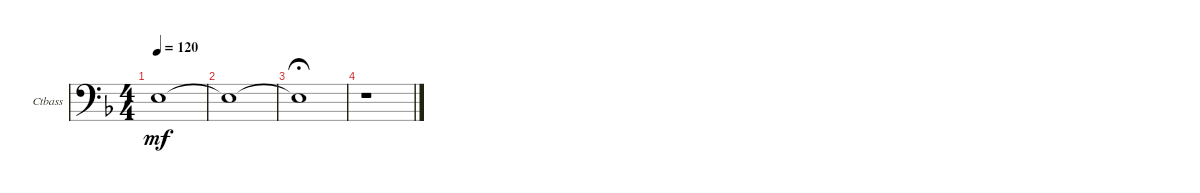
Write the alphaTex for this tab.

\defaultSystemsLayout 4
\bracketExtendMode groupsimilarinstruments
\multiBarRest
\firstSystemTrackNameOrientation horizontal
\otherSystemsTrackNameOrientation horizontal
\track ("Contrabass" "Ctbass") {multiBarRest instrument contrabass}
\staff {score}
\tuning (G2 D2 A1 E1)
\ts (4 4)
\tempo 120
\clef f4
\ks dminor
7.3.1{dy mf} |
7.3{t}.1 |
7.3{t}.1{fermata (medium 0.5)} |
r.1
